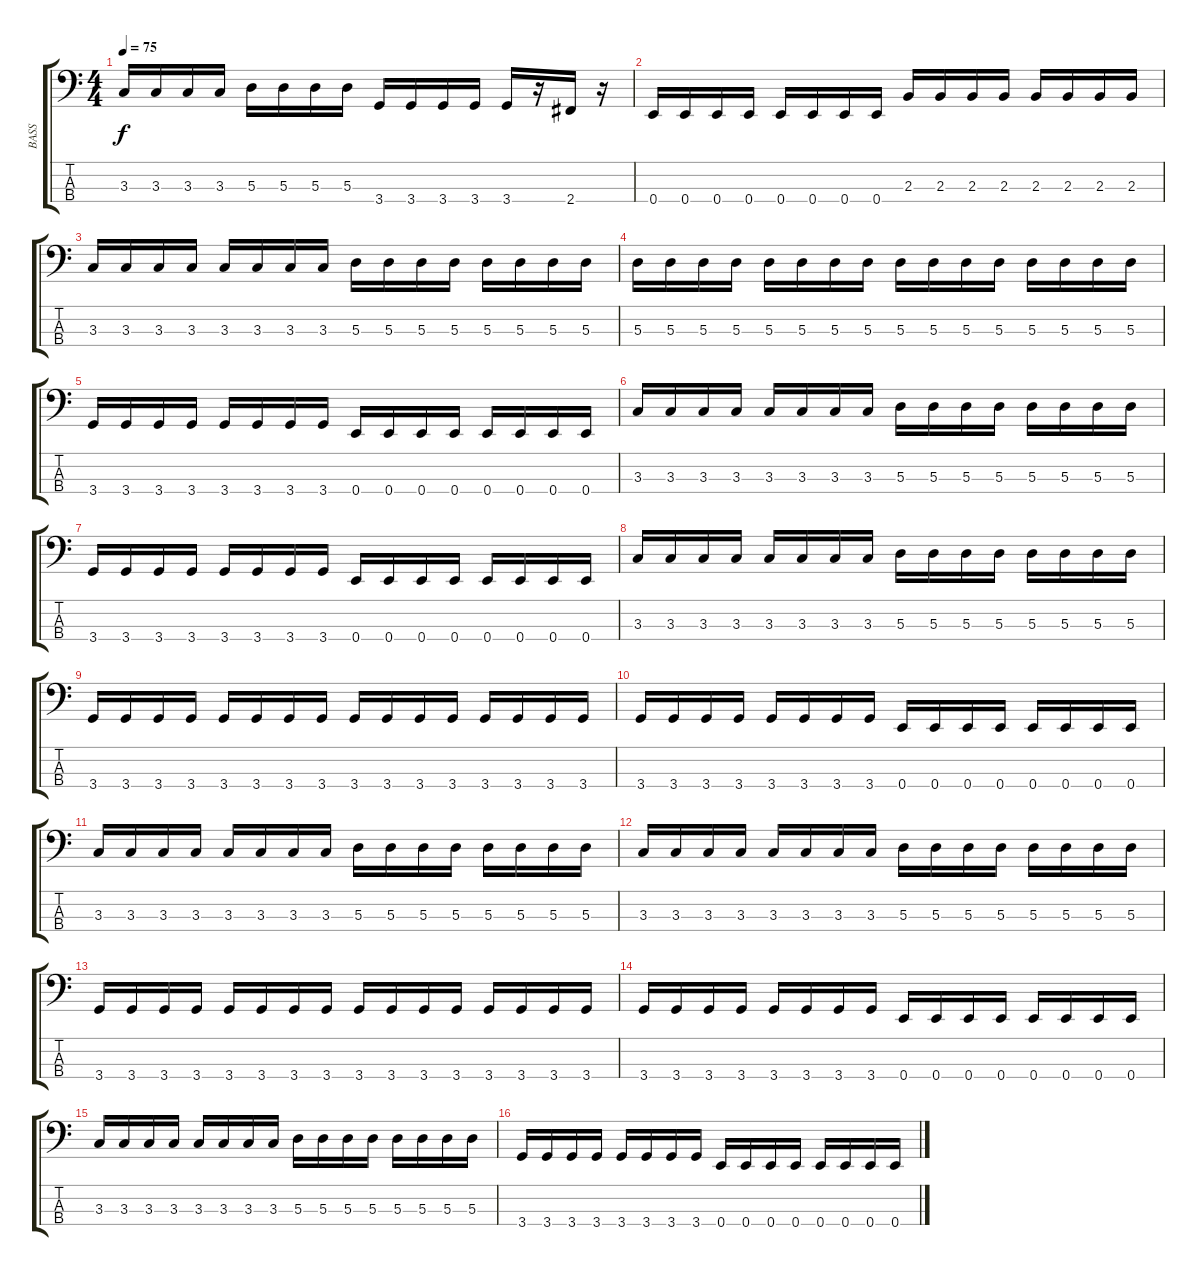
\track ("BASS" "BASS") {instrument acousticguitarnylon}
\staff {score tabs}
\tuning (G2 D2 A1 E1) {hide}
\ts (4 4)
\tempo 75
\clef f4
\ks c
3.3.16{dy f} 3.3.16 3.3.16 3.3.16 5.3.16 5.3.16 5.3.16 5.3.16 3.4.16 3.4.16 3.4.16 3.4.16 3.4.16 r.16 2.4.16 r.16 |
0.4.16 0.4.16 0.4.16 0.4.16 0.4.16 0.4.16 0.4.16 0.4.16 2.3.16 2.3.16 2.3.16 2.3.16 2.3.16 2.3.16 2.3.16 2.3.16 |
3.3.16 3.3.16 3.3.16 3.3.16 3.3.16 3.3.16 3.3.16 3.3.16 5.3.16 5.3.16 5.3.16 5.3.16 5.3.16 5.3.16 5.3.16 5.3.16 |
5.3.16 5.3.16 5.3.16 5.3.16 5.3.16 5.3.16 5.3.16 5.3.16 5.3.16 5.3.16 5.3.16 5.3.16 5.3.16 5.3.16 5.3.16 5.3.16 |
3.4.16 3.4.16 3.4.16 3.4.16 3.4.16 3.4.16 3.4.16 3.4.16 0.4.16 0.4.16 0.4.16 0.4.16 0.4.16 0.4.16 0.4.16 0.4.16 |
3.3.16 3.3.16 3.3.16 3.3.16 3.3.16 3.3.16 3.3.16 3.3.16 5.3.16 5.3.16 5.3.16 5.3.16 5.3.16 5.3.16 5.3.16 5.3.16 |
3.4.16 3.4.16 3.4.16 3.4.16 3.4.16 3.4.16 3.4.16 3.4.16 0.4.16 0.4.16 0.4.16 0.4.16 0.4.16 0.4.16 0.4.16 0.4.16 |
3.3.16 3.3.16 3.3.16 3.3.16 3.3.16 3.3.16 3.3.16 3.3.16 5.3.16 5.3.16 5.3.16 5.3.16 5.3.16 5.3.16 5.3.16 5.3.16 |
3.4.16 3.4.16 3.4.16 3.4.16 3.4.16 3.4.16 3.4.16 3.4.16 3.4.16 3.4.16 3.4.16 3.4.16 3.4.16 3.4.16 3.4.16 3.4.16 |
3.4.16 3.4.16 3.4.16 3.4.16 3.4.16 3.4.16 3.4.16 3.4.16 0.4.16 0.4.16 0.4.16 0.4.16 0.4.16 0.4.16 0.4.16 0.4.16 |
3.3.16 3.3.16 3.3.16 3.3.16 3.3.16 3.3.16 3.3.16 3.3.16 5.3.16 5.3.16 5.3.16 5.3.16 5.3.16 5.3.16 5.3.16 5.3.16 |
3.3.16 3.3.16 3.3.16 3.3.16 3.3.16 3.3.16 3.3.16 3.3.16 5.3.16 5.3.16 5.3.16 5.3.16 5.3.16 5.3.16 5.3.16 5.3.16 |
3.4.16 3.4.16 3.4.16 3.4.16 3.4.16 3.4.16 3.4.16 3.4.16 3.4.16 3.4.16 3.4.16 3.4.16 3.4.16 3.4.16 3.4.16 3.4.16 |
3.4.16 3.4.16 3.4.16 3.4.16 3.4.16 3.4.16 3.4.16 3.4.16 0.4.16 0.4.16 0.4.16 0.4.16 0.4.16 0.4.16 0.4.16 0.4.16 |
3.3.16 3.3.16 3.3.16 3.3.16 3.3.16 3.3.16 3.3.16 3.3.16 5.3.16 5.3.16 5.3.16 5.3.16 5.3.16 5.3.16 5.3.16 5.3.16 |
3.4.16 3.4.16 3.4.16 3.4.16 3.4.16 3.4.16 3.4.16 3.4.16 0.4.16 0.4.16 0.4.16 0.4.16 0.4.16 0.4.16 0.4.16 0.4.16
